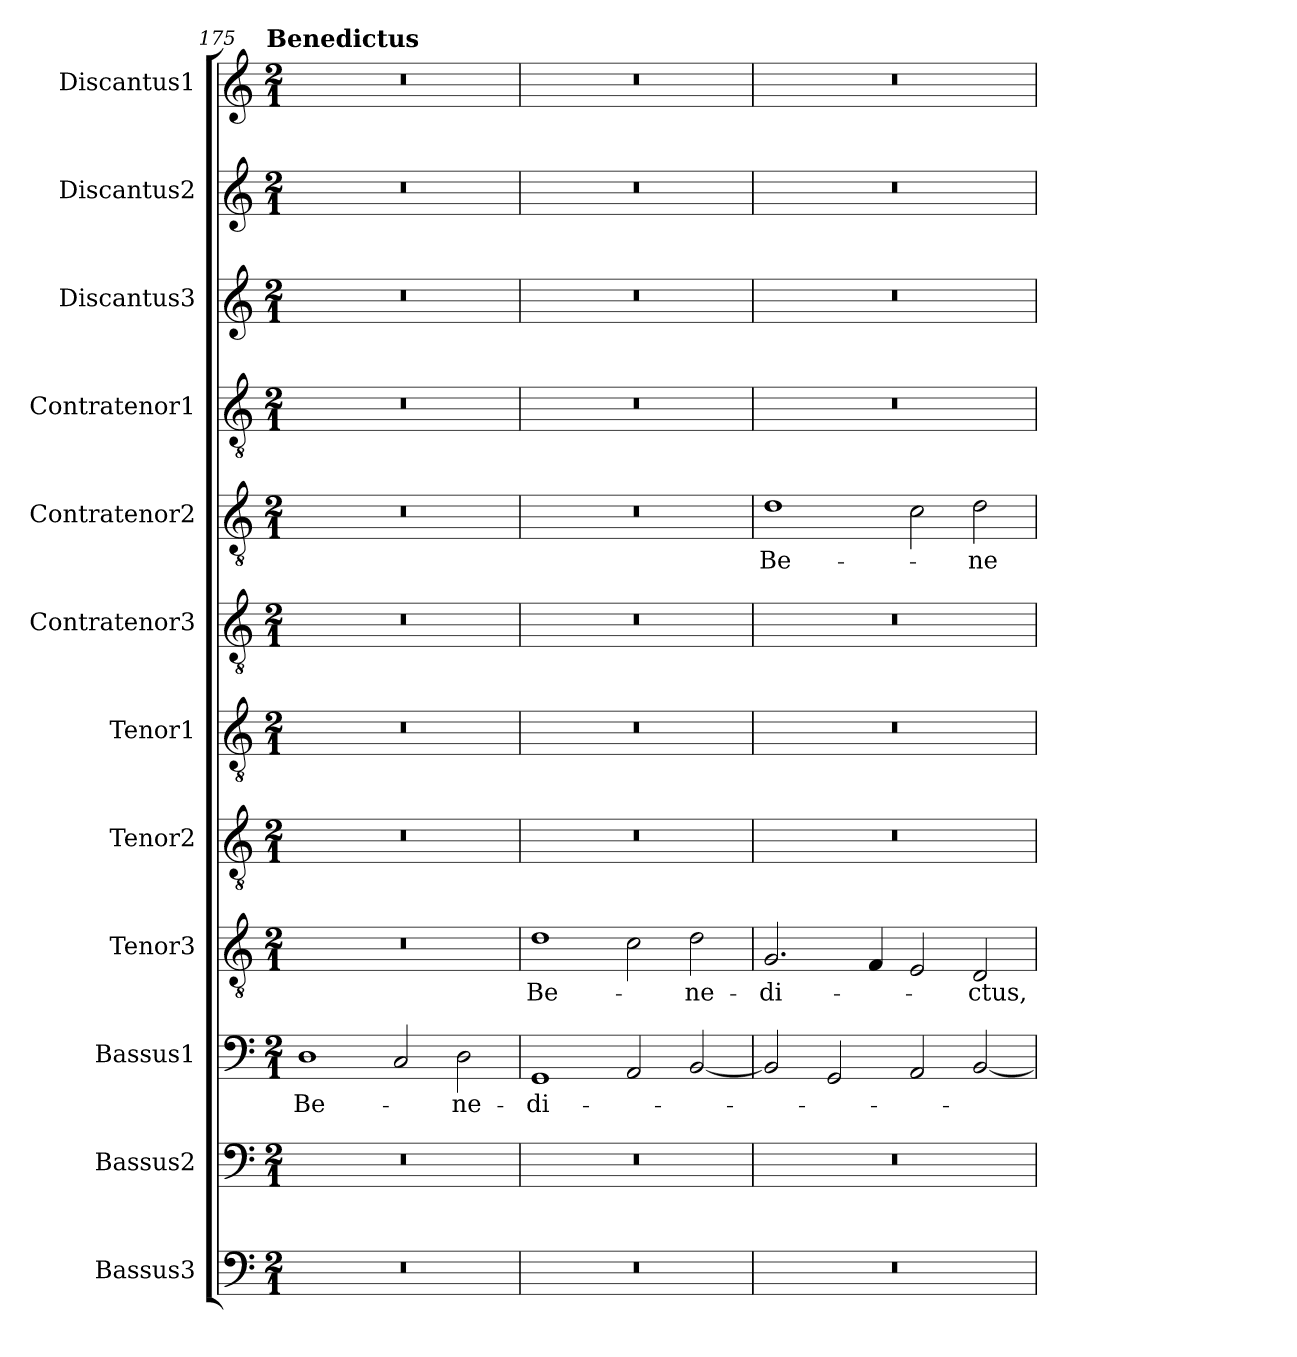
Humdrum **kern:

**kern	**kern	**kern	**text	**kern	**text	**kern	**kern	**kern	**kern	**text	**kern	**kern	**kern	**kern
*part12	*part11	*part10	*part10	*part9	*part9	*part8	*part7	*part6	*part5	*part5	*part4	*part3	*part2	*part1
*staff12	*staff11	*staff10	*staff10	*staff9	*staff9	*staff8	*staff7	*staff6	*staff5	*staff5	*staff4	*staff3	*staff2	*staff1
*I"Bassus3	*I"Bassus2	*I"Bassus1	*	*I"Tenor3	*	*I"Tenor2	*I"Tenor1	*I"Contratenor3	*I"Contratenor2	*	*I"Contratenor1	*I"Discantus3	*I"Discantus2	*I"Discantus1
*I'B3	*I'B2	*I'B1	*	*I'T3	*	*I'T2	*I'T1	*I'Ct3	*I'Ct2	*	*I'Ct1	*I'D3	*I'D2	*I'D1
!!LO:LB:g=z
*clefF4	*clefF4	*clefF4	*	*clefGv2	*	*clefGv2	*clefGv2	*clefGv2	*clefGv2	*	*clefGv2	*clefG2	*clefG2	*clefG2
*k[]	*k[]	*k[]	*	*k[]	*	*k[]	*k[]	*k[]	*k[]	*	*k[]	*k[]	*k[]	*k[]
!!LO:TX:omd:t=Benedictus
*M2/1	*M2/1	*M2/1	*	*M2/1	*	*M2/1	*M2/1	*M2/1	*M2/1	*	*M2/1	*M2/1	*M2/1	*M2/1
=175	=175	=175	=175	=175	=175	=175	=175	=175	=175	=175	=175	=175	=175	=175
0r	0r	1D	Be-	0r	.	0r	0r	0r	0r	.	0r	0r	0r	0r
.	.	2C	.	.	.	.	.	.	.	.	.	.	.	.
.	.	2D	-ne-	.	.	.	.	.	.	.	.	.	.	.
=176	=176	=176	=176	=176	=176	=176	=176	=176	=176	=176	=176	=176	=176	=176
0r	0r	1GG	-di-	1d	Be-	0r	0r	0r	0r	.	0r	0r	0r	0r
.	.	2AA	.	2c	.	.	.	.	.	.	.	.	.	.
.	.	[2BB	.	2d	-ne-	.	.	.	.	.	.	.	.	.
=177	=177	=177	=177	=177	=177	=177	=177	=177	=177	=177	=177	=177	=177	=177
0r	0r	2BB]	.	2.G	-di-	0r	0r	0r	1d	Be-	0r	0r	0r	0r
.	.	2GG	.	.	.	.	.	.	.	.	.	.	.	.
.	.	.	.	4F	.	.	.	.	.	.	.	.	.	.
.	.	2AA	.	2E	.	.	.	.	2c	.	.	.	.	.
.	.	[2BB	.	2D	-ctus,	.	.	.	2d	-ne-	.	.	.	.
=	=	=	=	=	=	=	=	=	=	=	=	=	=	=
*-	*-	*-	*-	*-	*-	*-	*-	*-	*-	*-	*-	*-	*-	*-
